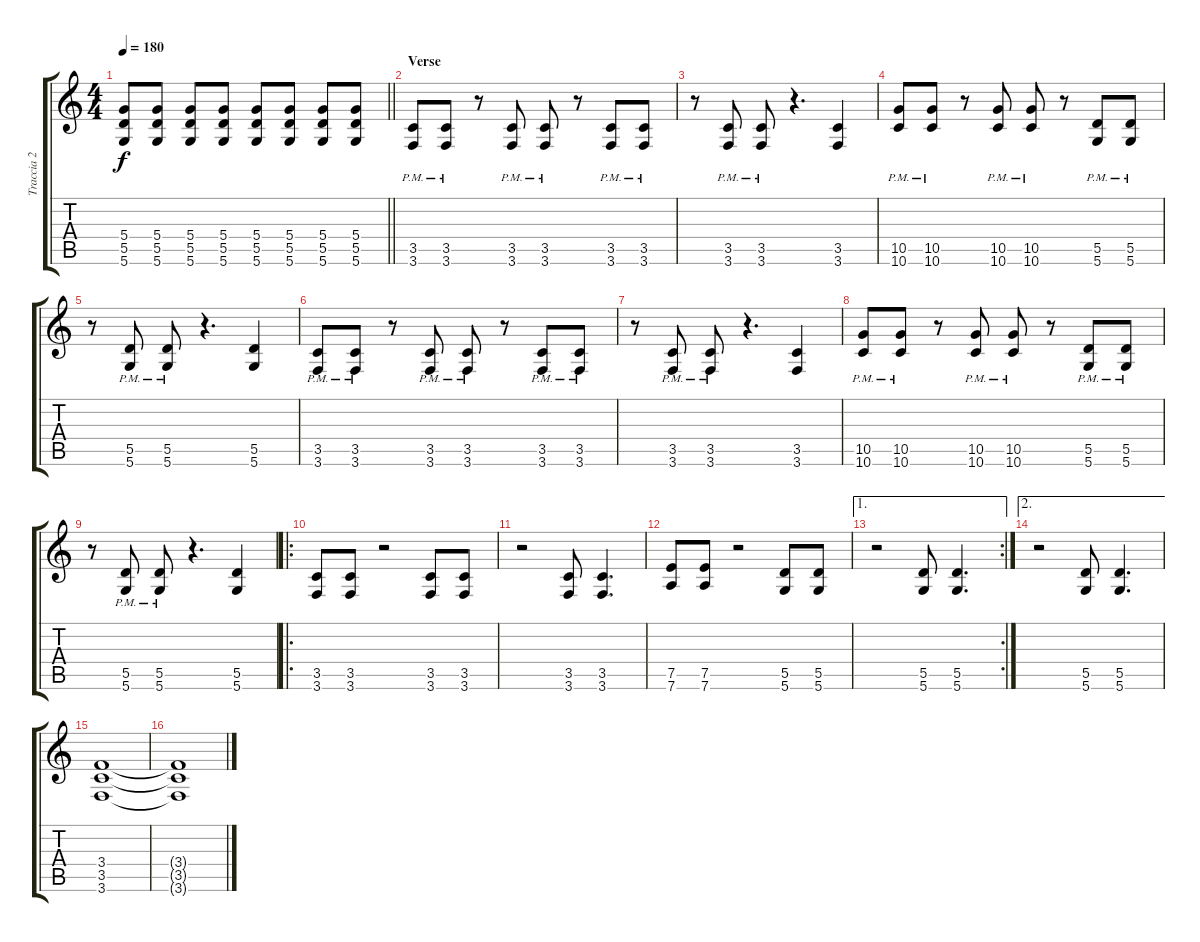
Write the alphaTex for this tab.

\track ("Traccia 2" "Traccia 2") {instrument distortionguitar}
\staff {score tabs}
\tuning (E4 B3 G3 D3 A2 D2) {hide}
\ts (4 4)
\tempo 180
\clef g2
\barLineRight lightlight
\ks c
(5.4 5.5 5.6).8{dy f} (5.4 5.5 5.6).8 (5.4 5.5 5.6).8 (5.4 5.5 5.6).8 (5.4 5.5 5.6).8 (5.4 5.5 5.6).8 (5.4 5.5 5.6).8 (5.4 5.5 5.6).8 |
\section ("" "Verse")
(3.5{pm} 3.6{pm}).8 (3.5{pm} 3.6{pm}).8 r.8 (3.5{pm} 3.6{pm}).8 (3.5{pm} 3.6{pm}).8 r.8 (3.5{pm} 3.6{pm}).8 (3.5{pm} 3.6{pm}).8 |
r.8 (3.5{pm} 3.6{pm}).8 (3.5{pm} 3.6{pm}).8 r.4{d} (3.5 3.6).4 |
(10.5{pm} 10.6{pm}).8 (10.5{pm} 10.6{pm}).8 r.8 (10.5{pm} 10.6{pm}).8 (10.5{pm} 10.6{pm}).8 r.8 (5.5{pm} 5.6{pm}).8 (5.5{pm} 5.6{pm}).8 |
r.8 (5.5{pm} 5.6{pm}).8 (5.5{pm} 5.6{pm}).8 r.4{d} (5.5 5.6).4 |
(3.5{pm} 3.6{pm}).8 (3.5{pm} 3.6{pm}).8 r.8 (3.5{pm} 3.6{pm}).8 (3.5{pm} 3.6{pm}).8 r.8 (3.5{pm} 3.6{pm}).8 (3.5{pm} 3.6{pm}).8 |
r.8 (3.5{pm} 3.6{pm}).8 (3.5{pm} 3.6{pm}).8 r.4{d} (3.5 3.6).4 |
(10.5{pm} 10.6{pm}).8 (10.5{pm} 10.6{pm}).8 r.8 (10.5{pm} 10.6{pm}).8 (10.5{pm} 10.6{pm}).8 r.8 (5.5{pm} 5.6{pm}).8 (5.5{pm} 5.6{pm}).8 |
r.8 (5.5{pm} 5.6{pm}).8 (5.5{pm} 5.6{pm}).8 r.4{d} (5.5 5.6).4 |
\ro
(3.5 3.6).8 (3.5 3.6).8 r.2 (3.5 3.6).8 (3.5 3.6).8 |
r.2 (3.5 3.6).8 (3.5 3.6).4{d} |
(7.5 7.6).8 (7.5 7.6).8 r.2 (5.5 5.6).8 (5.5 5.6).8 |
\ae 1
\rc 2
r.2 (5.5 5.6).8 (5.5 5.6).4{d} |
\ae 2
r.2 (5.5 5.6).8 (5.5 5.6).4{d} |
(3.4 3.5 3.6).1 |
(3.4{t} 3.5{t} 3.6{t}).1
